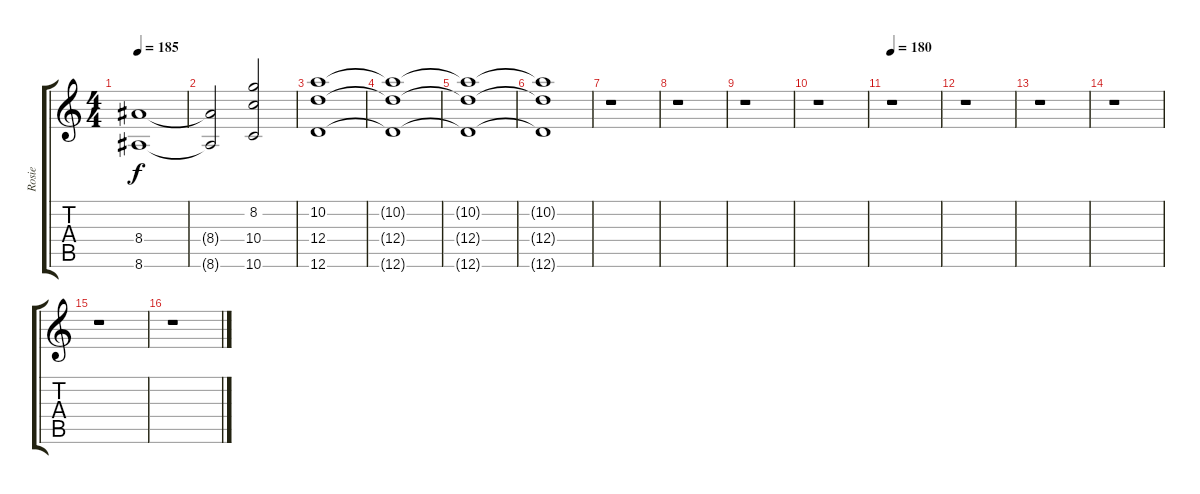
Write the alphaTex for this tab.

\track ("Rosie" "Rosie") {instrument stringensemble1}
\staff {score tabs}
\tuning (E5 B4 G4 D4 A3 D3) {hide}
\ts (4 4)
\tempo 185
\clef g2
\ks c
(8.4{t} 8.6{t}).1{dy f} |
(8.4{t} 8.6{t}).2 (8.2 10.4 10.6).2 |
(10.2 12.4 12.6).1 |
(10.2{t} 12.4{t} 12.6{t}).1 |
(10.2{t} 12.4{t} 12.6{t}).1 |
(10.2{t} 12.4{t} 12.6{t}).1 |
r.1 |
r.1 |
r.1 |
r.1 |
\tempo 180
r.1 |
r.1 |
r.1 |
r.1 |
r.1 |
r.1
